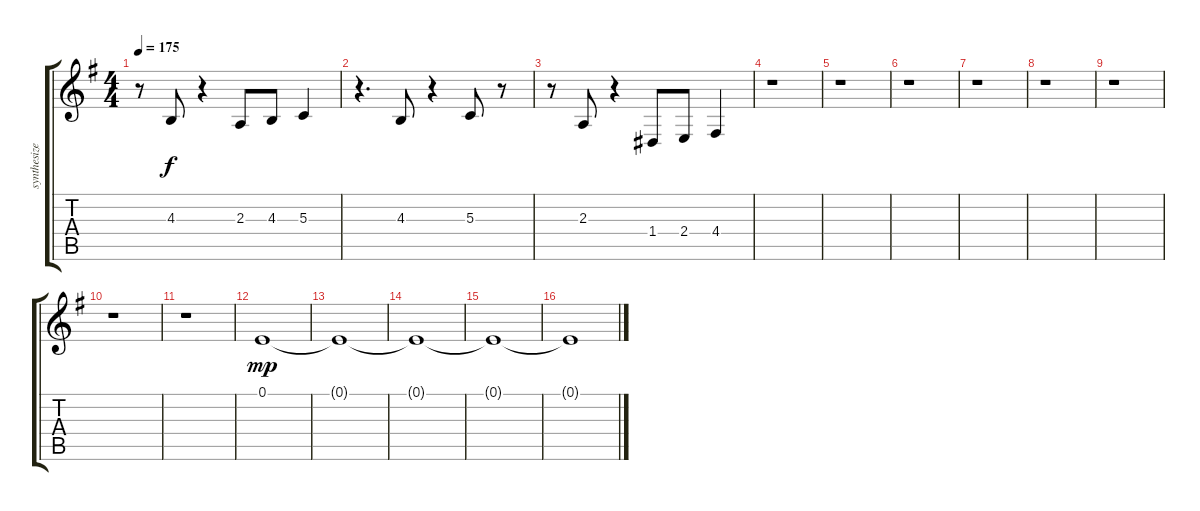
\track ("synthesizer" "synthesize") {instrument synthstrings1}
\staff {score tabs}
\tuning (E4 B3 G3 D3 A2 E2) {hide}
\ts (4 4)
\tempo 175
\clef g2
\ks g
r.8{dy f} 4.3.8 r.4 2.3.8 4.3.8 5.3.4 |
r.4{d} 4.3.8 r.4 5.3.8 r.8 |
r.8 2.3.8 r.4 1.4.8 2.4.8 4.4.4 |
r.1 |
r.1 |
r.1 |
r.1 |
r.1 |
r.1 |
r.1 |
r.1 |
0.1.1{dy mp} |
0.1{t}.1 |
0.1{t}.1 |
0.1{t}.1 |
0.1{t}.1
